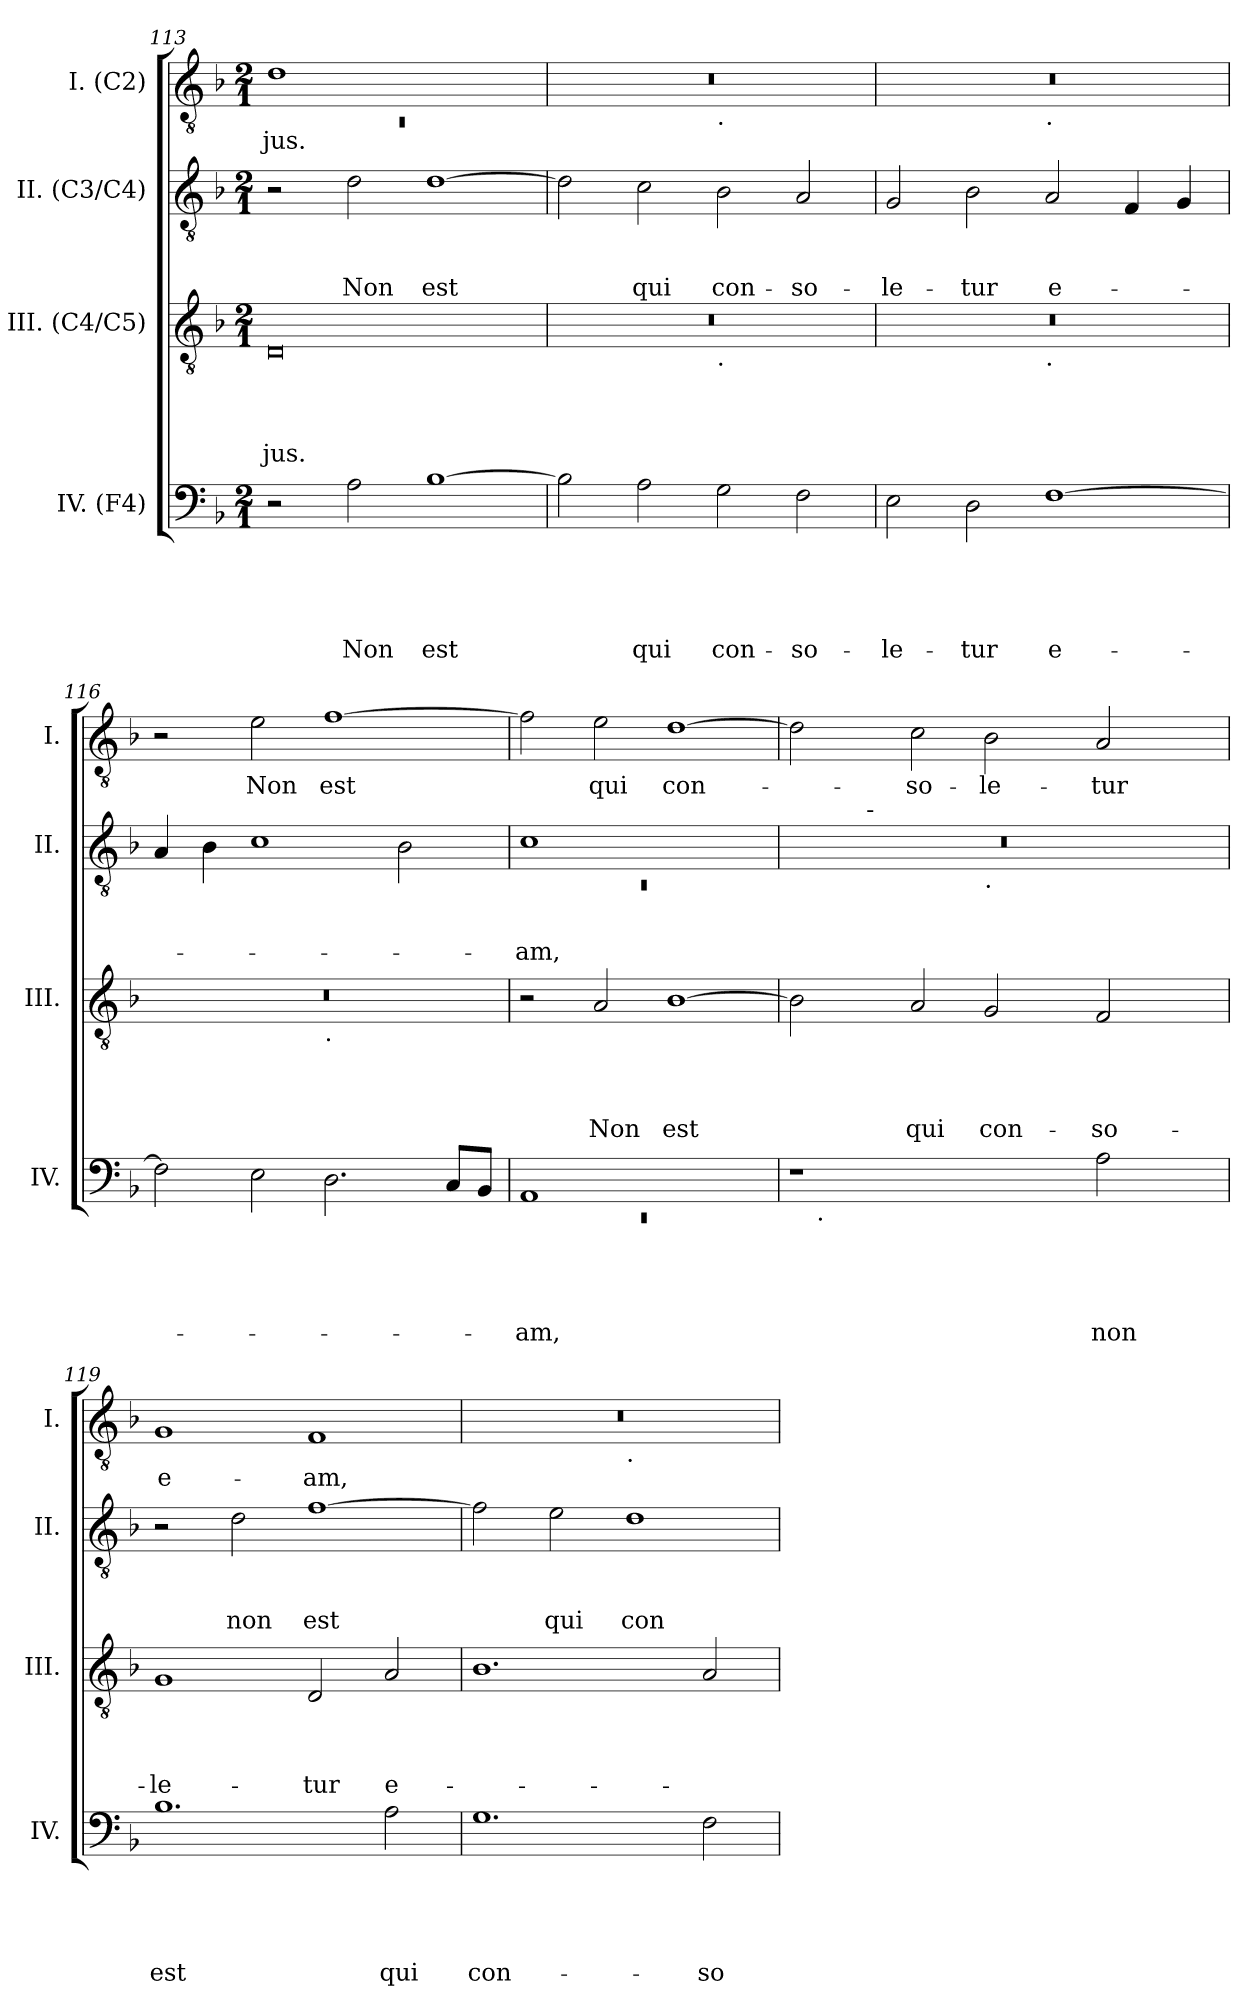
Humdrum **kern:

**kern	**text	**text	**text	**text	**text	**kern	**text	**text	**text	**text	**kern	**text	**text	**text	**kern	**text
*part4	*part4	*part4	*part4	*part4	*part4	*part3	*part3	*part3	*part3	*part3	*part2	*part2	*part2	*part2	*part1	*part1
*staff4	*staff4	*staff4	*staff4	*staff4	*staff4	*staff3	*staff3	*staff3	*staff3	*staff3	*staff2	*staff2	*staff2	*staff2	*staff1	*staff1
*I"IV. (F4)	*	*	*	*	*	*I"III. (C4/C5)	*	*	*	*	*I"II. (C3/C4)	*	*	*	*I"I. (C2)	*
*I'IV.	*	*	*	*	*	*I'III.	*	*	*	*	*I'II.	*	*	*	*I'I.	*
!!LO:PB:g=z
*clefF4	*	*	*	*	*	*clefGv2	*	*	*	*	*clefGv2	*	*	*	*clefGv2	*
*k[b-]	*	*	*	*	*	*k[b-]	*	*	*	*	*k[b-]	*	*	*	*k[b-]	*
*F:	*	*	*	*	*	*F:	*	*	*	*	*F:	*	*	*	*F:	*
*M2/1	*	*	*	*	*	*M2/1	*	*	*	*	*M2/1	*	*	*	*M2/1	*
=113	=113	=113	=113	=113	=113	=113	=113	=113	=113	=113	=113	=113	=113	=113	=113	=113
*	*	*	*	*	*	*	*	*	*	*	*	*	*	*	*^	*
!	!	!	!	!	!	!	!	!	!	!LO:LY:b	!	!	!	!	!	!LO:N:vis=1	!LO:LY:b
2r	.	.	.	.	.	0D	.	.	.	-jus.	2r	.	.	.	1d	0rC	-jus.
!	!	!	!	!	!LO:LY:b	!	!	!	!	!	!	!	!	!LO:LY:b	!	!	!
2A\	.	.	.	.	Non	.	.	.	.	.	2d\	.	.	Non	.	.	.
!	!	!	!	!	!LO:LY:b	!	!	!	!	!	!	!	!	!LO:LY:b	!	!	!
[>1B-	.	.	.	.	est	.	.	.	.	.	[>1d	.	.	est	1ryy	.	.
=114	=114	=114	=114	=114	=114	=114	=114	=114	=114	=114	=114	=114	=114	=114	=114	=114	=114
*	*	*	*	*	*	*^	*	*	*	*	*	*	*	*	*	*	*
2B-\]	.	.	.	.	.	0r	1ryy	.	.	.	.	2d\]	.	.	.	0r	1ryy	.
!	!	!	!	!	!LO:LY:b	!	!	!	!	!	!	!	!	!	!LO:LY:b	!	!	!
2A\	.	.	.	.	qui	.	.	.	.	.	.	2c\	.	.	qui	.	.	.
!	!	!	!	!	!	!	!	!	!	!	!	!	!	!	!	!	!LO:TX:b:t=.	!
!	!	!	!	!	!	!	!LO:TX:b:t=.	!	!	!	!	!	!	!	!	!	!	!
!	!	!	!	!	!LO:LY:b	!	!	!	!	!	!	!	!	!	!LO:LY:b	!	!	!
2G\	.	.	.	.	con-	.	1ryy	.	.	.	.	2B-\	.	.	con-	.	1ryy	.
!	!	!	!	!	!LO:LY:b	!	!	!	!	!	!	!	!	!	!LO:LY:b	!	!	!
2F\	.	.	.	.	-so-	.	.	.	.	.	.	2A/	.	.	-so-	.	.	.
=115	=115	=115	=115	=115	=115	=115	=115	=115	=115	=115	=115	=115	=115	=115	=115	=115	=115	=115
!	!	!	!	!	!LO:LY:b	!	!	!	!	!	!	!	!	!	!LO:LY:b	!	!	!
2E\	.	.	.	.	-le-	0r	1ryy	.	.	.	.	2G/	.	.	-le-	0r	1ryy	.
!	!	!	!	!	!LO:LY:b	!	!	!	!	!	!	!	!	!	!LO:LY:b	!	!	!
2D\	.	.	.	.	-tur	.	.	.	.	.	.	2B-\	.	.	-tur	.	.	.
!	!	!	!	!	!	!	!	!	!	!	!	!	!	!	!	!	!LO:TX:b:t=.	!
!	!	!	!	!	!	!	!LO:TX:b:t=.	!	!	!	!	!	!	!	!	!	!	!
!	!	!	!	!	!LO:LY:b:rj	!	!	!	!	!	!	!	!	!	!LO:LY:b:rj	!	!	!
[>1F	.	.	.	.	e-	.	1ryy	.	.	.	.	2A/	.	.	e-	.	1ryy	.
.	.	.	.	.	.	.	.	.	.	.	.	4F/	.	.	.	.	.	.
.	.	.	.	.	.	.	.	.	.	.	.	4G/	.	.	.	.	.	.
*	*	*	*	*	*	*	*	*	*	*	*	*	*	*	*	*v	*v	*
=116	=116	=116	=116	=116	=116	=116	=116	=116	=116	=116	=116	=116	=116	=116	=116	=116	=116
2F\]	.	.	.	.	.	0r	1ryy	.	.	.	.	4A/	.	.	.	2r	.
.	.	.	.	.	.	.	.	.	.	.	.	4B-\	.	.	.	.	.
!	!	!	!	!	!	!	!	!	!	!	!	!	!	!	!	!	!LO:LY:b
2E\	.	.	.	.	.	.	.	.	.	.	.	1c	.	.	.	2e\	Non
!	!	!	!	!	!	!	!LO:TX:b:t=.	!	!	!	!	!	!	!	!	!	!
!	!	!	!	!	!	!	!	!	!	!	!	!	!	!	!	!	!LO:LY:b
2.D\	.	.	.	.	.	.	1ryy	.	.	.	.	.	.	.	.	[>1f	est
.	.	.	.	.	.	.	.	.	.	.	.	2B-\	.	.	.	.	.
8C/L	.	.	.	.	.	.	.	.	.	.	.	.	.	.	.	.	.
8BB-/J	.	.	.	.	.	.	.	.	.	.	.	.	.	.	.	.	.
=117	=117	=117	=117	=117	=117	=117	=117	=117	=117	=117	=117	=117	=117	=117	=117	=117	=117
*^	*	*	*	*	*	*	*	*	*	*	*	*^	*	*	*	*	*
!	!LO:N:vis=1	!	!	!	!	!LO:LY:b	!	!	!	!	!	!	!	!LO:N:vis=1	!	!	!LO:LY:b	!	!
*	*	*	*	*	*	*	*v	*v	*	*	*	*	*	*	*	*	*	*	*
1AA	0rEE	.	.	.	.	-am,	2r	.	.	.	.	1c	0rC	.	.	-am,	2f\]	.
!	!	!	!	!	!	!	!	!	!	!	!LO:LY:b	!	!	!	!	!	!	!LO:LY:b
.	.	.	.	.	.	.	2A/	.	.	.	Non	.	.	.	.	.	2e\	qui
!	!	!	!	!	!	!	!	!	!	!	!LO:LY:b	!	!	!	!	!	!	!LO:LY:b
1ryy	.	.	.	.	.	.	[<1B-	.	.	.	est	1ryy	.	.	.	.	[<1d	con-
!!LO:LB:g=z
=118	=118	=118	=118	=118	=118	=118	=118	=118	=118	=118	=118	=118	=118	=118	=118	=118	=118	=118
*	*	*	*	*	*	*	*	*	*	*	*	*	*^	*	*	*	*	*
1r	16.ryy	.	.	.	.	.	2B-\]	.	.	.	.	0r	4ryy	1ryy	.	.	.	2d\]	.
!	!LO:TX:b:t=.	!	!	!	!	!	!	!	!	!	!	!	!	!	!	!	!	!	!
.	1ryy	.	.	.	.	.	.	.	.	.	.	.	.	.	.	.	.	.	.
.	.	.	.	.	.	.	.	.	.	.	.	.	32ryy	.	.	.	.	.	.
!	!	!	!	!	!	!	!	!	!	!	!	!	!LO:TX:a:t=-	!	!	!	!	!	!
.	.	.	.	.	.	.	.	.	.	.	.	.	1ryy	.	.	.	.	.	.
!	!	!	!	!	!	!	!	!	!	!	!LO:LY:b	!	!	!	!	!	!	!	!LO:LY:b
.	.	.	.	.	.	.	2A/	.	.	.	qui	.	.	.	.	.	.	2c\	-so-
!	!	!	!	!	!	!	!	!	!	!	!	!	!	!LO:TX:b:t=.	!	!	!	!	!
!	!	!	!	!	!	!	!	!	!	!	!LO:LY:b	!	!	!	!	!	!	!	!LO:LY:b
2ryy	.	.	.	.	.	.	2G/	.	.	.	con-	.	.	1ryy	.	.	.	2B-\	-le-
.	2ryy	.	.	.	.	.	.	.	.	.	.	.	.	.	.	.	.	.	.
.	.	.	.	.	.	.	.	.	.	.	.	.	2ryy	.	.	.	.	.	.
!	!	!	!	!	!	!LO:LY:b	!	!	!	!	!LO:LY:b	!	!	!	!	!	!	!	!LO:LY:b
2A\	.	.	.	.	.	non	2F/	.	.	.	-so-	.	.	.	.	.	.	2A/	-tur
.	4ryy	.	.	.	.	.	.	.	.	.	.	.	.	.	.	.	.	.	.
.	.	.	.	.	.	.	.	.	.	.	.	.	8..ryy	.	.	.	.	.	.
.	8ryy	.	.	.	.	.	.	.	.	.	.	.	.	.	.	.	.	.	.
.	32ryy	.	.	.	.	.	.	.	.	.	.	.	.	.	.	.	.	.	.
=119	=119	=119	=119	=119	=119	=119	=119	=119	=119	=119	=119	=119	=119	=119	=119	=119	=119	=119	=119
!	!	!	!	!	!	!LO:LY:b	!	!	!	!	!LO:LY:b	!	!	!	!	!	!	!	!LO:LY:b:rj
*v	*v	*	*	*	*	*	*	*	*	*	*	*v	*v	*v	*	*	*	*	*
1.B-	.	.	.	.	est	1G	.	.	.	-le-	2r	.	.	.	1G	e-
!	!	!	!	!	!	!	!	!	!	!	!	!	!	!LO:LY:b	!	!
.	.	.	.	.	.	.	.	.	.	.	2d\	.	.	non	.	.
!	!	!	!	!	!	!	!	!	!	!LO:LY:b	!	!	!	!LO:LY:b	!	!LO:LY:b
.	.	.	.	.	.	2D/	.	.	.	-tur	[>1f	.	.	est	1F	-am,
!	!	!	!	!	!LO:LY:b	!	!	!	!	!LO:LY:b:rj	!	!	!	!	!	!
2A\	.	.	.	.	qui	2A/	.	.	.	e-	.	.	.	.	.	.
=120	=120	=120	=120	=120	=120	=120	=120	=120	=120	=120	=120	=120	=120	=120	=120	=120
!	!	!	!	!	!LO:LY:b	!	!	!	!	!	!	!	!	!	!	!
*	*	*	*	*	*	*	*	*	*	*	*	*	*	*	*^	*
1.G	.	.	.	.	con-	1.B-	.	.	.	.	2f\]	.	.	.	0r	1ryy	.
!	!	!	!	!	!	!	!	!	!	!	!	!	!	!LO:LY:b	!	!	!
.	.	.	.	.	.	.	.	.	.	.	2e\	.	.	qui	.	.	.
!	!	!	!	!	!	!	!	!	!	!	!	!	!	!	!	!LO:TX:b:t=.	!
!	!	!	!	!	!	!	!	!	!	!	!	!	!	!LO:LY:b	!	!	!
.	.	.	.	.	.	.	.	.	.	.	1d	.	.	con-	.	1ryy	.
!	!	!	!	!	!LO:LY:b	!	!	!	!	!	!	!	!	!	!	!	!
2F\	.	.	.	.	-so-	2A/	.	.	.	.	.	.	.	.	.	.	.
*	*	*	*	*	*	*	*	*	*	*	*	*	*	*	*v	*v	*
=	=	=	=	=	=	=	=	=	=	=	=	=	=	=	=	=
*-	*-	*-	*-	*-	*-	*-	*-	*-	*-	*-	*-	*-	*-	*-	*-	*-
